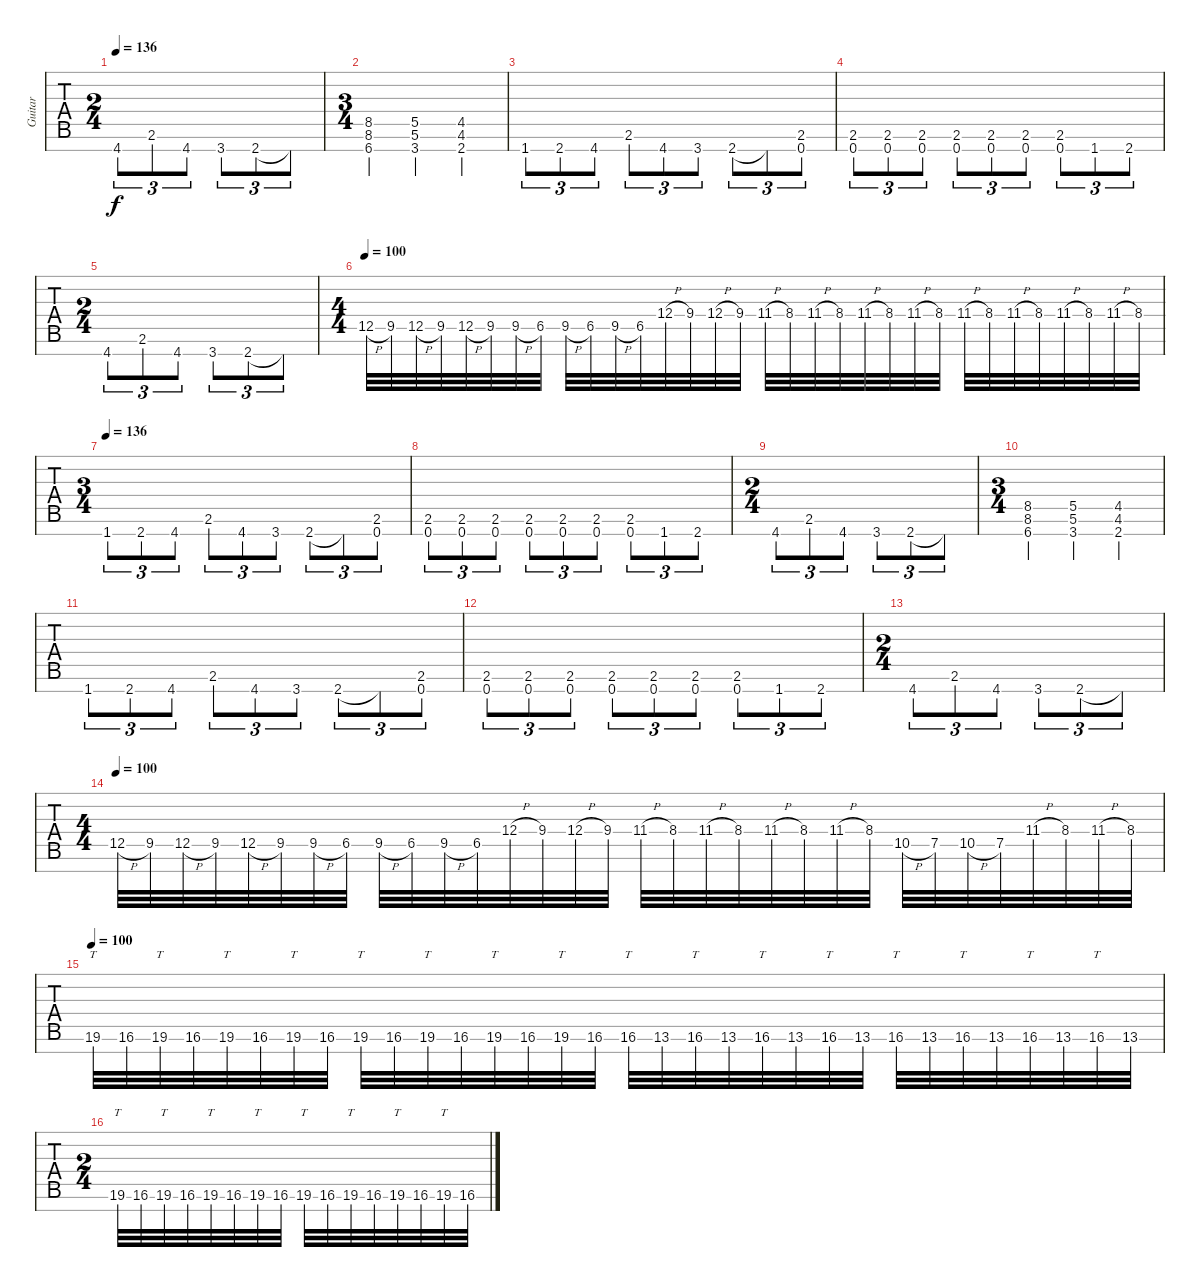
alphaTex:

\track ("Guitar" "Guitar") {instrument overdrivenguitar}
\staff {tabs}
\tuning (Eb4 Bb3 Gb3 Db3 Ab2 Eb2 Bb1) {hide}
\ts (2 4)
\tempo 136
\clef f4
\ks c
4.7.8{tu (3 2) dy f} 2.6.8{tu (3 2)} 4.7.8{tu (3 2)} 3.7.8{tu (3 2)} 2.7.8{tu (3 2)} 2.7{t}.8{tu (3 2)} |
\ts (3 4)
(8.5 8.6 6.7).4 (5.5 5.6 3.7).4 (4.5 4.6 2.7).4 |
1.7.8{tu (3 2)} 2.7.8{tu (3 2)} 4.7.8{tu (3 2)} 2.6.8{tu (3 2)} 4.7.8{tu (3 2)} 3.7.8{tu (3 2)} 2.7.8{tu (3 2)} 2.7{t}.8{tu (3 2)} (2.6 0.7).8{tu (3 2)} |
(2.6 0.7).8{tu (3 2)} (2.6 0.7).8{tu (3 2)} (2.6 0.7).8{tu (3 2)} (2.6 0.7).8{tu (3 2)} (2.6 0.7).8{tu (3 2)} (2.6 0.7).8{tu (3 2)} (2.6 0.7).8{tu (3 2)} 1.7.8{tu (3 2)} 2.7.8{tu (3 2)} |
\ts (2 4)
4.7.8{tu (3 2)} 2.6.8{tu (3 2)} 4.7.8{tu (3 2)} 3.7.8{tu (3 2)} 2.7.8{tu (3 2)} 2.7{t}.8{tu (3 2)} |
\ts (4 4)
\tempo 100
12.5{h}.32 9.5.32 12.5{h}.32 9.5.32 12.5{h}.32 9.5.32 9.5{h}.32 6.5.32 9.5{h}.32 6.5.32 9.5{h}.32 6.5.32 12.4{h}.32 9.4.32 12.4{h}.32 9.4.32 11.4{h}.32 8.4.32 11.4{h}.32 8.4.32 11.4{h}.32 8.4.32 11.4{h}.32 8.4.32 11.4{h}.32 8.4.32 11.4{h}.32 8.4.32 11.4{h}.32 8.4.32 11.4{h}.32 8.4.32 |
\ts (3 4)
\tempo 136
1.7.8{tu (3 2)} 2.7.8{tu (3 2)} 4.7.8{tu (3 2)} 2.6.8{tu (3 2)} 4.7.8{tu (3 2)} 3.7.8{tu (3 2)} 2.7.8{tu (3 2)} 2.7{t}.8{tu (3 2)} (2.6 0.7).8{tu (3 2)} |
(2.6 0.7).8{tu (3 2)} (2.6 0.7).8{tu (3 2)} (2.6 0.7).8{tu (3 2)} (2.6 0.7).8{tu (3 2)} (2.6 0.7).8{tu (3 2)} (2.6 0.7).8{tu (3 2)} (2.6 0.7).8{tu (3 2)} 1.7.8{tu (3 2)} 2.7.8{tu (3 2)} |
\ts (2 4)
4.7.8{tu (3 2)} 2.6.8{tu (3 2)} 4.7.8{tu (3 2)} 3.7.8{tu (3 2)} 2.7.8{tu (3 2)} 2.7{t}.8{tu (3 2)} |
\ts (3 4)
(8.5 8.6 6.7).4 (5.5 5.6 3.7).4 (4.5 4.6 2.7).4 |
1.7.8{tu (3 2)} 2.7.8{tu (3 2)} 4.7.8{tu (3 2)} 2.6.8{tu (3 2)} 4.7.8{tu (3 2)} 3.7.8{tu (3 2)} 2.7.8{tu (3 2)} 2.7{t}.8{tu (3 2)} (2.6 0.7).8{tu (3 2)} |
(2.6 0.7).8{tu (3 2)} (2.6 0.7).8{tu (3 2)} (2.6 0.7).8{tu (3 2)} (2.6 0.7).8{tu (3 2)} (2.6 0.7).8{tu (3 2)} (2.6 0.7).8{tu (3 2)} (2.6 0.7).8{tu (3 2)} 1.7.8{tu (3 2)} 2.7.8{tu (3 2)} |
\ts (2 4)
4.7.8{tu (3 2)} 2.6.8{tu (3 2)} 4.7.8{tu (3 2)} 3.7.8{tu (3 2)} 2.7.8{tu (3 2)} 2.7{t}.8{tu (3 2)} |
\ts (4 4)
\tempo 100
12.5{h}.32 9.5.32 12.5{h}.32 9.5.32 12.5{h}.32 9.5.32 9.5{h}.32 6.5.32 9.5{h}.32 6.5.32 9.5{h}.32 6.5.32 12.4{h}.32 9.4.32 12.4{h}.32 9.4.32 11.4{h}.32 8.4.32 11.4{h}.32 8.4.32 11.4{h}.32 8.4.32 11.4{h}.32 8.4.32 10.5{h}.32 7.5.32 10.5{h}.32 7.5.32 11.4{h}.32 8.4.32 11.4{h}.32 8.4.32 |
\tempo 100
19.6.32{tt} 16.6.32 19.6.32{tt} 16.6.32 19.6.32{tt} 16.6.32 19.6.32{tt} 16.6.32 19.6.32{tt} 16.6.32 19.6.32{tt} 16.6.32 19.6.32{tt} 16.6.32 19.6.32{tt} 16.6.32 16.6.32{tt} 13.6.32 16.6.32{tt} 13.6.32 16.6.32{tt} 13.6.32 16.6.32{tt} 13.6.32 16.6.32{tt} 13.6.32 16.6.32{tt} 13.6.32 16.6.32{tt} 13.6.32 16.6.32{tt} 13.6.32 |
\ts (2 4)
19.6.32{tt} 16.6.32 19.6.32{tt} 16.6.32 19.6.32{tt} 16.6.32 19.6.32{tt} 16.6.32 19.6.32{tt} 16.6.32 19.6.32{tt} 16.6.32 19.6.32{tt} 16.6.32 19.6.32{tt} 16.6.32
